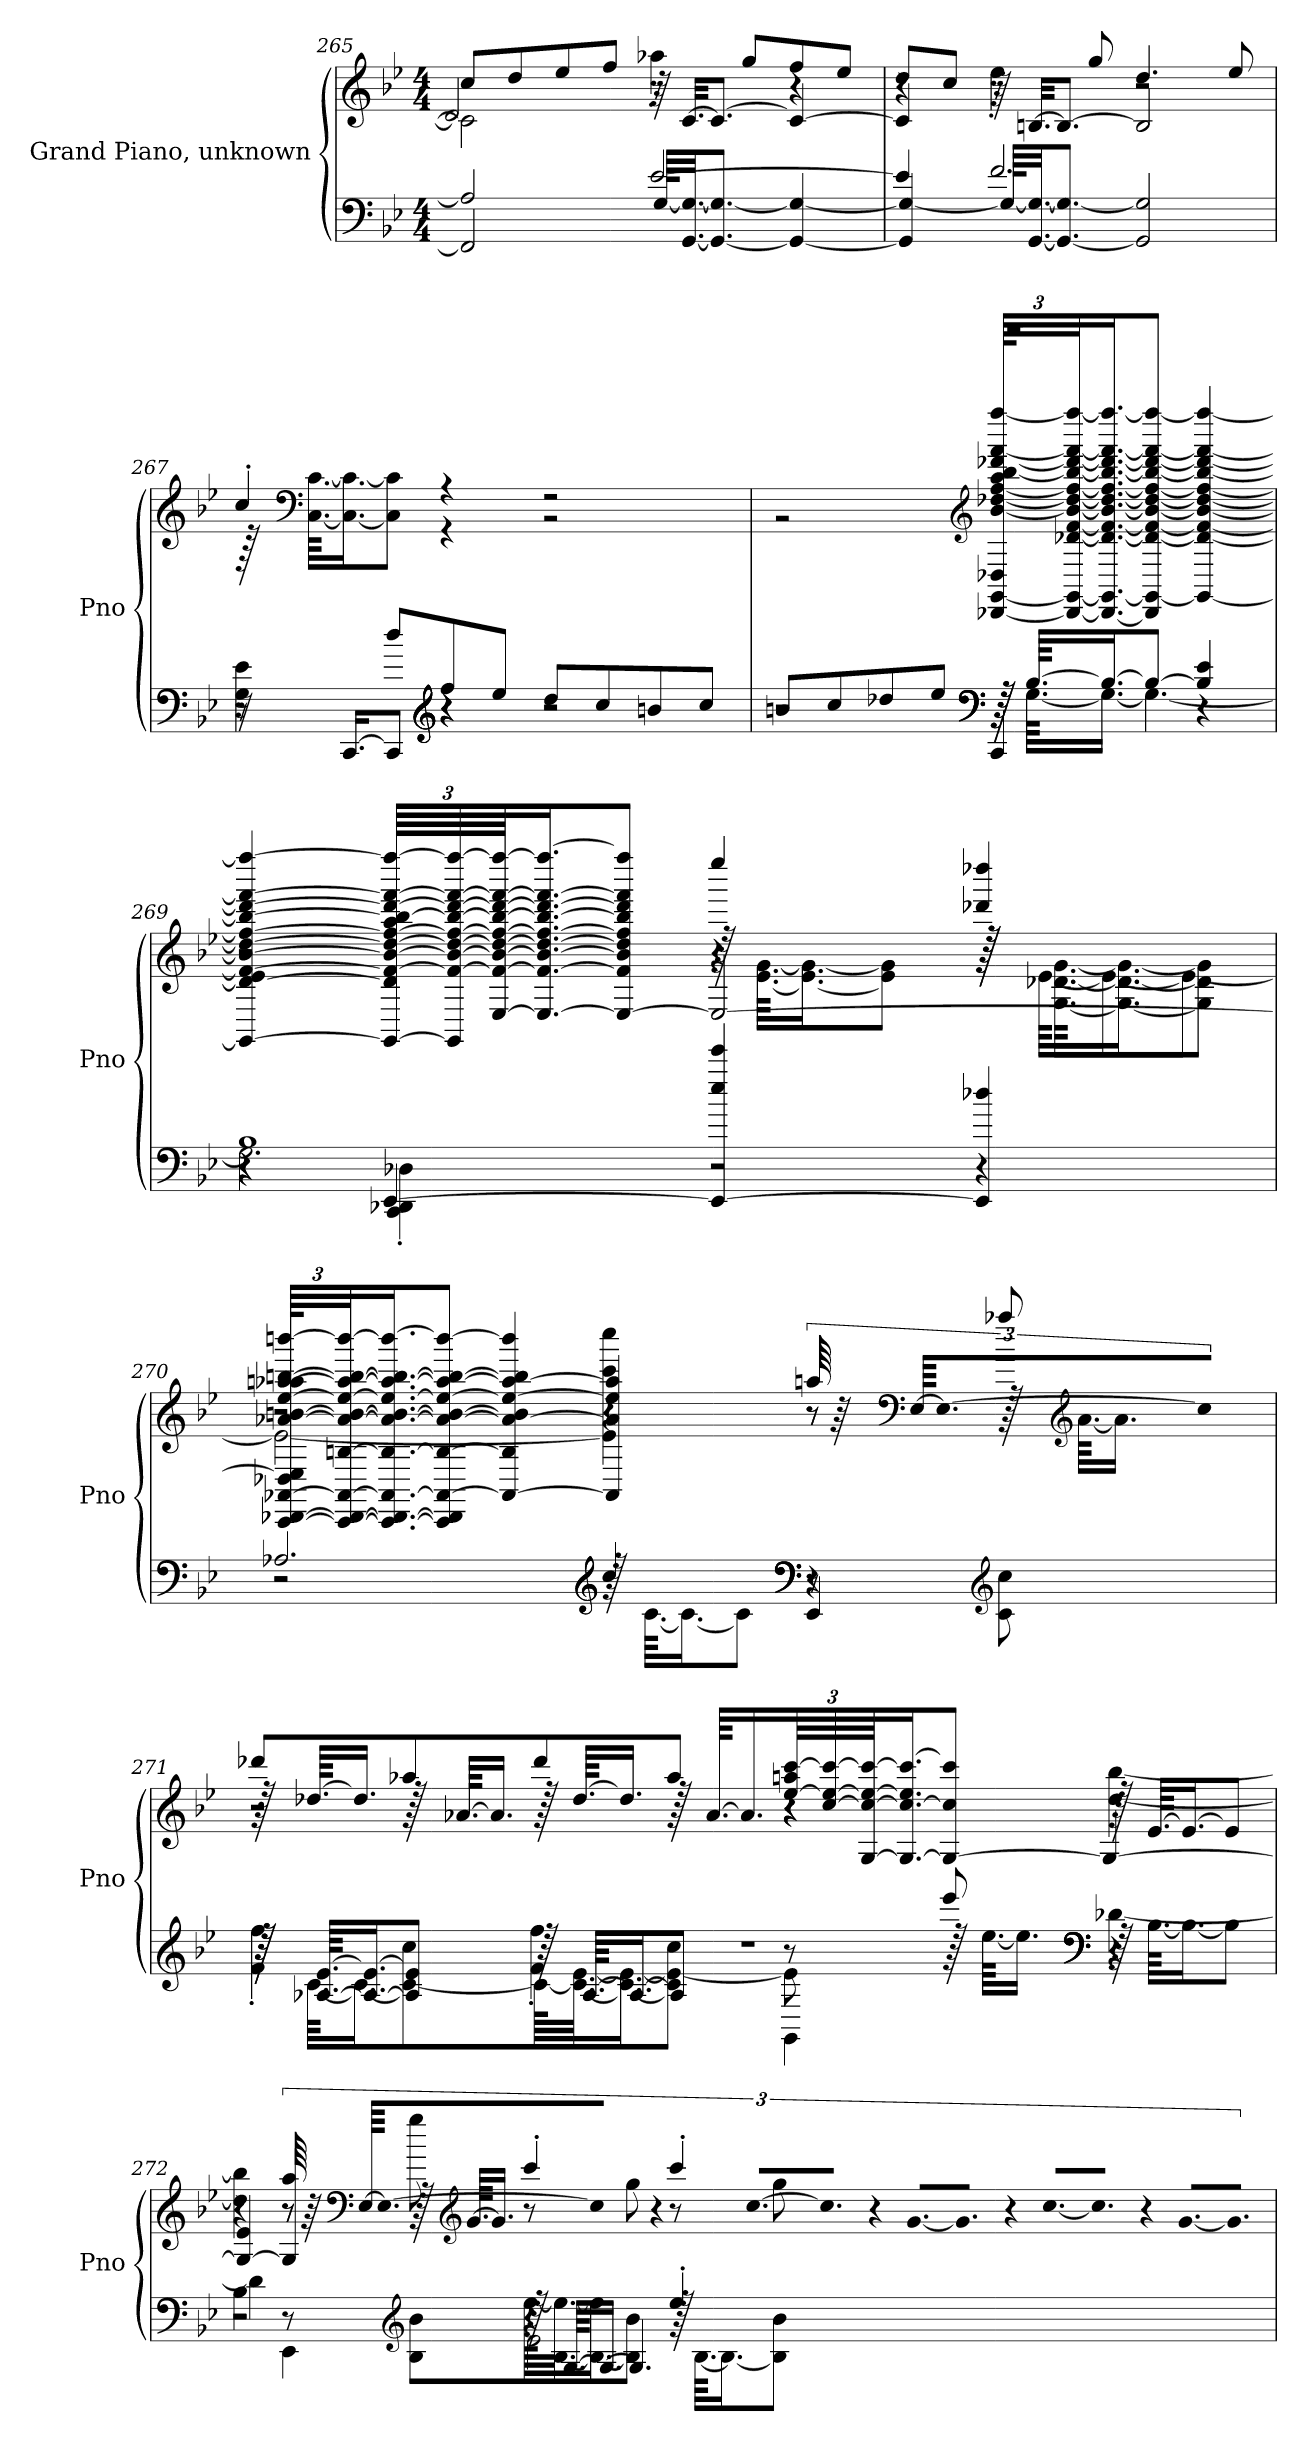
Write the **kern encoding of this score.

**kern	**kern
*part1	*part1
*staff2	*staff1
*I"Grand Piano, unknown	*
*I'Pno	*
!!LO:LB:g=z
*clefF4	*clefG2
*k[b-e-]	*k[b-e-]
*M4/4	*M4/4
=265	=265
*^	*^
*	*	*	*^
2A-/]	2FF/]	8cc/L	2c\]	2d/]
.	.	8dd/	.	.
.	.	8ee-/	.	.
.	.	8ff/J	.	.
[2e-/	[64G/KLLL	8r	4aa-X'\	64r
.	[32.GG/ 32.G/_JJ	.	.	[32.c/KKL
.	8.GG/_ 8.G/_J	.	.	8.c/J_
.	.	8gg/L	.	.
.	4GG/_ 4G/_	8ff/	4r	4c/_
.	.	8ee-/J	.	.
=266	=266	=266	=266	=266
4e-/]	4GG/] 4G/_	8dd/L	4r	4c/]
.	.	8cc/J	.	.
2.f/	64G/KLLL_	8r	4ee-'\	64r
.	[32.GG/ 32.G/_JJ	.	.	[32.Bn/KKL
.	8.GG/_ 8.G/_J	.	.	8.B/J_
.	.	8gg/	.	.
.	2GG/] 2G/]	4.dd/	2r	2B/]
.	.	8ee-/	.	.
*	*	*	*v	*v
=267	=267	=267	=267
*	*^	*	*
8r	4G\ 4e-\	32r	4cc'/	128r
*	*	*	*clefF4	*
.	.	.	.	[64.C\ [64.c\KKLL
.	.	[16.CC/KL	.	16.C\_ 16.c\_J
8dd/L	.	8CC/J]	.	8C\] 8c\]J
*clefG2	*	*	*	*
8ff/	4r	4r	4r	4r
8ee-/J	.	.	.	.
8dd/L	2r	2r	2r	2r
8cc/	.	.	.	.
8bn/	.	.	.	.
8cc/J	.	.	.	.
!!LO:LB:g=z	!!
=268	=268	=268	=268	=268
8bn/L	2r	2r	1r	2r
8cc/	.	.	.	.
8dd-X/	.	.	.	.
8ee-/J	.	.	.	.
*clefF4	*	*	*clefG2	*
*	*	*	*	*Xbrackettup
128r	128r	4CC/	.	[96DD-X/ [96GG/ 96D-X/ [96b-/ [96dd-X/ [96ff/ 96aa/ [96bb-/ [96ddd-X/ [96fff/ [96ffff/KLLL
[64.B-/KKLL	[64.G\KKLL	.	.	.
.	.	.	.	48DD-/_ 48GG/_ [48d-X/ [48f/ 48b-/_ 48dd-/_ 48ff/_ 48bb-/_ 48ddd-/_ 48fff/_ 48ffff/_J
16.B-/J_	16.G\JJ_	.	.	16.DD-/_ 16.GG/_ 16.d-/_ 16.f/_ 16.b-/_ 16.dd-/_ 16.ff/_ 16.bb-/_ 16.ddd-/_ 16.fff/_ 16.ffff/_J
8B-/J_	4.G\_	.	.	8DD-/] 8GG/_ 8d-/_ 8f/_ 8b-/_ 8dd-/_ 8ff/_ 8bb-/_ 8ddd-/_ 8fff/_ 8ffff/_J
4B-/] 4e-/	.	4r	.	4GG/_ 4d-/_ 4f/_ 4b-/_ 4dd-/_ 4ff/_ 4bb-/_ 4ddd-/_ 4fff/_ 4ffff/_
=269	=269	=269	=269	=269
*	*	*^	*^	*^
4r	2.G\]	1B-	4r	2r	2r	4GG/_ 4d-/_ 4e-/ 4f/_ 4b-/_ 4dd-/_ 4ff/_ 4bb-/_ 4ddd-/_ 4fff/_ 4ffff/_	2r
[4EE-/	.	.	4CC\' 4DD-X\' 4D-X\'	.	.	96GG/_ 96d-/] 96f/_ 96b-/_ 96dd-/_ 96ff/_ 96aa/ 96bb-/_ 96ddd-/_ 96fff/_ 96ffff/_LLLL	.
.	.	.	.	.	.	96GG/] 96f/_ 96b-/_ 96dd-/_ 96ff/_ 96bb-/_ 96ddd-/_ 96fff/_ 96ffff/_	.
.	.	.	.	.	.	[96E-/ 96f/_ 96b-/_ 96dd-/_ 96ff/_ 96bb-/_ 96ddd-/_ 96fff/_ 96ffff/_JJ	.
.	.	.	.	.	.	16.E-/_ 16.f/_ 16.b-/_ 16.dd-/_ 16.ff/_ 16.bb-/_ 16.ddd-/_ 16.fff/_ 16.ffff/_J	.
.	.	.	.	.	.	8E-/_ 8f/] 8b-/] 8dd-/] 8ff/] 8bb-/] 8ddd-/] 8fff/] 8ffff/]J	.
4EE-/_ 4ee-/ 4eee-/	.	.	2r	4eeee-/	128r	2E-/_	4r
.	.	.	.	.	[64.e-\ [64.g\KKLL	.	.
.	.	.	.	.	16.e-\_ 16.g\_J	.	.
.	.	.	.	.	8e-\] 8g\]J	.	.
4EE-/] 4dd-X/	4r	.	.	4ddd-X/ 4dddd-X/	128r	.	128r
.	.	.	.	.	[64.e-\KKLL	.	[64.G\ [64.d-X\ [64.g\KKLL
.	.	.	.	.	16.e-\J_	.	16.G\_ 16.d-\_ 16.g\_J
.	.	.	.	.	8e-\J_	.	8G\] 8d-\] 8g\]J
*	*	*v	*v	*	*	*	*
*	*	*	*	*	*v	*v
!!LO:PB:g=z
=270	=270	=270	=270	=270	=270
2r	2r	2.A-X/	2r	2e-\_	[96CC/ [96DD-X/ [96AA-X/ 96D-X/ 96E-/] [96a-X/ [96bn/ [96ee-/ [96aa-X/ 96aan/ [96bbn/ [96bbbn/KLLL
.	.	.	.	.	48CC/_ 48DD-/_ 48AA-/_ [48Bn/ 48a-/_ 48b/_ 48ee-/_ 48aa-/_ 48bb/_ 48bbb/_J
.	.	.	.	.	16.CC/_ 16.DD-/_ 16.AA-/_ 16.B/_ 16.a-/_ 16.b/_ 16.ee-/_ 16.aa-/_ 16.bb/_ 16.bbb/_J
.	.	.	.	.	8CC/] 8DD-/] 8AA-/_ 8B/_ 8a-/_ 8b/_ 8ee-/_ 8aa-/_ 8bb/_ 8bbb/_J
.	.	.	.	.	4AA-/_ 4B/] 4a-/_ 4b/] 4ee-/_ 4aa-/_ 4bb/] 4bbb/]
*clefG2	*	*	*	*	*
4cc/	128r	.	4r	4e-\] 4ccc\ 4cccc\	4AA-/] 4a-/] 4ee-/] 4aa-/]
.	[64.c\KKLL	.	.	.	.
.	16.c\J_	.	.	.	.
.	8c\J]	.	.	.	.
*clefF4	*	*	*	*	*
*	*	*	*	*	*brackettup
4r	8r	4EE-/	8r	8r	96aan/
.	.	.	.	.	96r
*	*	*	*clefF4	*	*
.	.	.	.	.	[96E-/KKLL
.	.	.	.	.	16.E-/J_
*clefG2	*	*	*	*	*
.	8c\ 8cc\	.	8aa-X/	128r	8E-/J]
*	*	*	*clefG2	*	*
.	.	.	.	[64.a-\KKLL	.
.	.	.	.	16.a-\JJ]	.
!!LO:LB:g=z	!!	!!
=271	=271	=271	=271	=271	=271
*	*	*^	*	*	*
1r	128r	128r	4f\' 4ff\'	8ddd-X/L	2r	128r
.	[64.c\KKLL	[64.A-X/ [64.e-/KKLL	.	.	.	[64.dd-X/KKLL
.	16.c\J_	16.A-/_ 16.e-/_J	.	.	.	16.dd-/JJ]
.	8c\_ 8cc\	8A-/] 8e-/]J	.	8aa-X/	.	128r
.	.	.	.	.	.	[64.a-X/KKLL
.	.	.	.	.	.	16.a-/JJ]
.	128c\KLLL_	128r	4f\' 4ff\'	8ddd-/	.	128r
.	64.c\_ [64.e-\JJ	[64.A-/KKLL	.	.	.	[64.dd-/KKLL
.	16.c\_ 16.e-\_J	16.A-/J_	.	.	.	16.dd-/JJ]
.	8c\] 8e-\_ 8cc\J	8A-/J]	.	8aa-/J	.	128r
.	.	.	.	.	.	[64.a-/KKLL
.	.	.	.	.	.	16.a-/]
*	*	*	*	*	*	*Xbrackettup
.	8e-\]	8r	4GG\	4r	4r	[96ee-/ 96aan/ [96ccc/LL
.	.	.	.	.	.	[96cc/ 96ee-/_ 96ccc/_
.	.	.	.	.	.	[96G/ 96cc/_ 96ee-/_ 96ccc/_JJ
.	.	.	.	.	.	16.G/_ 16.cc/_ 16.ee-/] 16.ccc/_J
.	128r	8eee-/	.	.	.	8G/_ 8cc/] 8ccc/]J
.	[64.ee-\KKLL	.	.	.	.	.
.	16.ee-\JJ]	.	.	.	.	.
*clefF4	*	*	*	*	*	*
.	128r	4r	[4d-X\	128r	[4dd-\ [4bb-\	4G/_
.	[64.B-\KKLL	.	.	[64.e-/KKLL	.	.
.	16.B-\J_	.	.	16.e-/J_	.	.
.	8B-\J]	.	.	8e-/J]	.	.
!!LO:LB:g=z	!!	!!
=272	=272	=272	=272	=272	=272	=272
2r	4B-\	2r	4d-\]	4r	4dd-\] 4bb-\]	4G/_ 4e-/
*	*	*	*	*	*	*brackettup
.	8r	.	4EE-\	8r	8r	96G/] 96aa/
.	.	.	.	.	.	96r
*	*	*	*	*clefF4	*	*
.	.	.	.	.	.	[96E-/KKLL
.	.	.	.	.	.	16.E-/J_
*clefG2	*	*	*	*	*	*
.	8B-\ 8b-\L	.	.	128r	8gg\	8E-/J]
*	*	*	*	*clefG2	*	*
.	.	.	.	[64.g/KKLL	.	.
.	.	.	.	16.g/JJ]	.	.
4r	[128ee-\KLLL	128r	2e-\	4ccc'/	8r	128r
.	[64.B-\ 64.ee-\_JJ	[64.G/KKLL	.	.	.	[64.cc/KKLL
.	16.B-\_ 16.ee-\]J	16.G/JJ_	.	.	.	16.cc/JJ]
.	8B-\] 8b-\J	4.G/]	.	.	8gg\	128r
.	.	.	.	.	.	[64.g/KKLL
.	.	.	.	.	.	16.g/JJ]
4ee-'/	128r	.	.	4ccc'/	8r	128r
.	[64.B-\KKLL	.	.	.	.	[64.cc/KKLL
.	16.B-\J_	.	.	.	.	16.cc/JJ]
.	8B-\] 8b-\J	.	.	.	8gg\	128r
.	.	.	.	.	.	[64.g/KKLL
.	.	.	.	.	.	16.g/JJ]
*v	*v	*v	*v	*	*	*
*	*v	*v	*v
=	=
*-	*-
